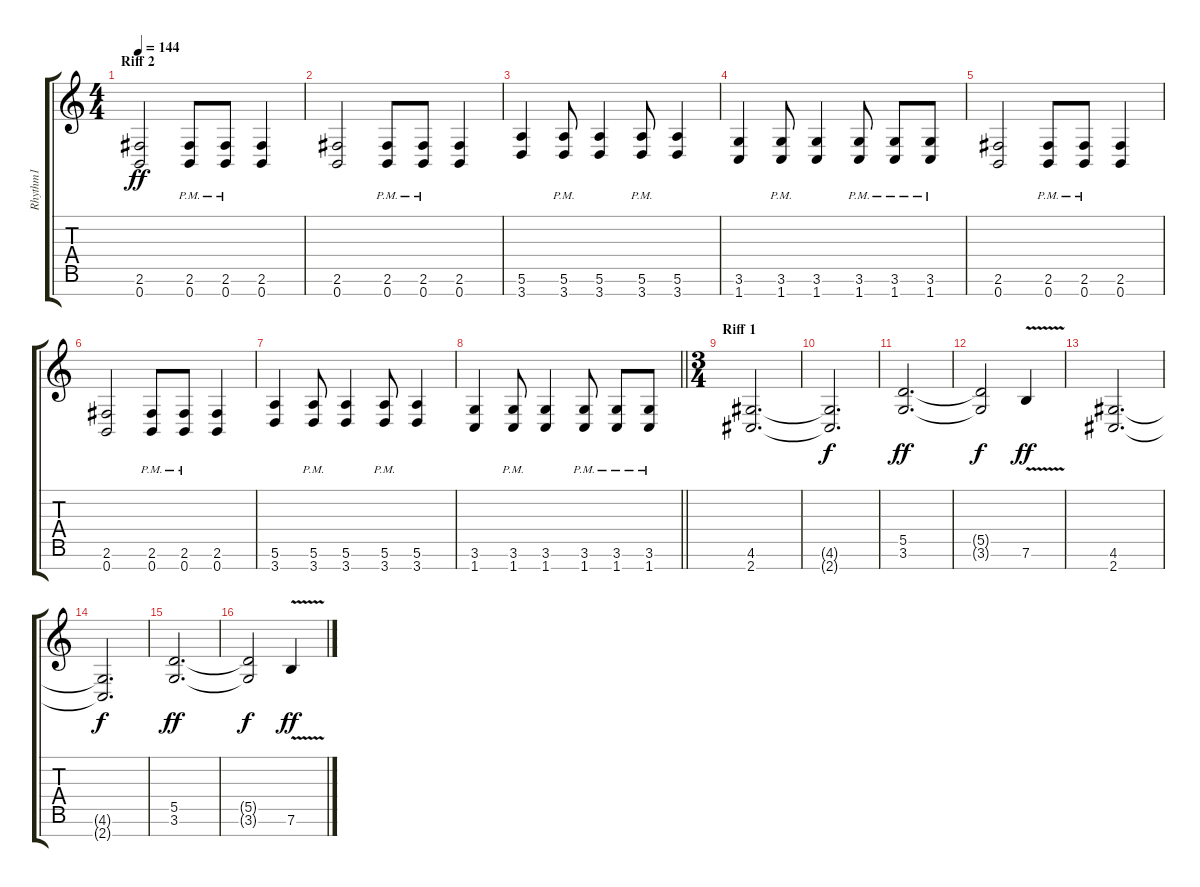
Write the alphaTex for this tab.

\track ("Rhythm1" "Rhythm1") {instrument distortionguitar}
\staff {score tabs}
\tuning (E4 B3 G3 D3 A2 E2 B1) {hide}
\ts (4 4)
\section ("" "Riff 2")
\tempo 144
\clef g2
\ks c
(2.6 0.7).2{dy ff} (2.6{pm} 0.7{pm}).8 (2.6{pm} 0.7{pm}).8 (2.6 0.7).4 |
(2.6 0.7).2 (2.6{pm} 0.7{pm}).8 (2.6{pm} 0.7{pm}).8 (2.6 0.7).4 |
(5.6 3.7).4 (5.6{pm} 3.7{pm}).8 (5.6 3.7).4 (5.6{pm} 3.7{pm}).8 (5.6 3.7).4 |
(3.6 1.7).4 (3.6{pm} 1.7{pm}).8 (3.6 1.7).4 (3.6{pm} 1.7{pm}).8 (3.6{pm} 1.7{pm}).8 (3.6{pm} 1.7{pm}).8 |
(2.6 0.7).2 (2.6{pm} 0.7{pm}).8 (2.6{pm} 0.7{pm}).8 (2.6 0.7).4 |
(2.6 0.7).2 (2.6{pm} 0.7{pm}).8 (2.6{pm} 0.7{pm}).8 (2.6 0.7).4 |
(5.6 3.7).4 (5.6{pm} 3.7{pm}).8 (5.6 3.7).4 (5.6{pm} 3.7{pm}).8 (5.6 3.7).4 |
\barLineRight lightlight
(3.6 1.7).4 (3.6{pm} 1.7{pm}).8 (3.6 1.7).4 (3.6{pm} 1.7{pm}).8 (3.6{pm} 1.7{pm}).8 (3.6{pm} 1.7{pm}).8 |
\ts (3 4)
\section ("" "Riff 1")
(4.6 2.7).2{d} |
(4.6{t} 2.7{t}).2{d dy f} |
(5.5 3.6).2{d dy ff} |
(5.5{t} 3.6{t}).2{dy f} 7.6{v}.4{dy ff} |
(4.6 2.7).2{d} |
(4.6{t} 2.7{t}).2{d dy f} |
(5.5 3.6).2{d dy ff} |
(5.5{t} 3.6{t}).2{dy f} 7.6{v}.4{dy ff}
